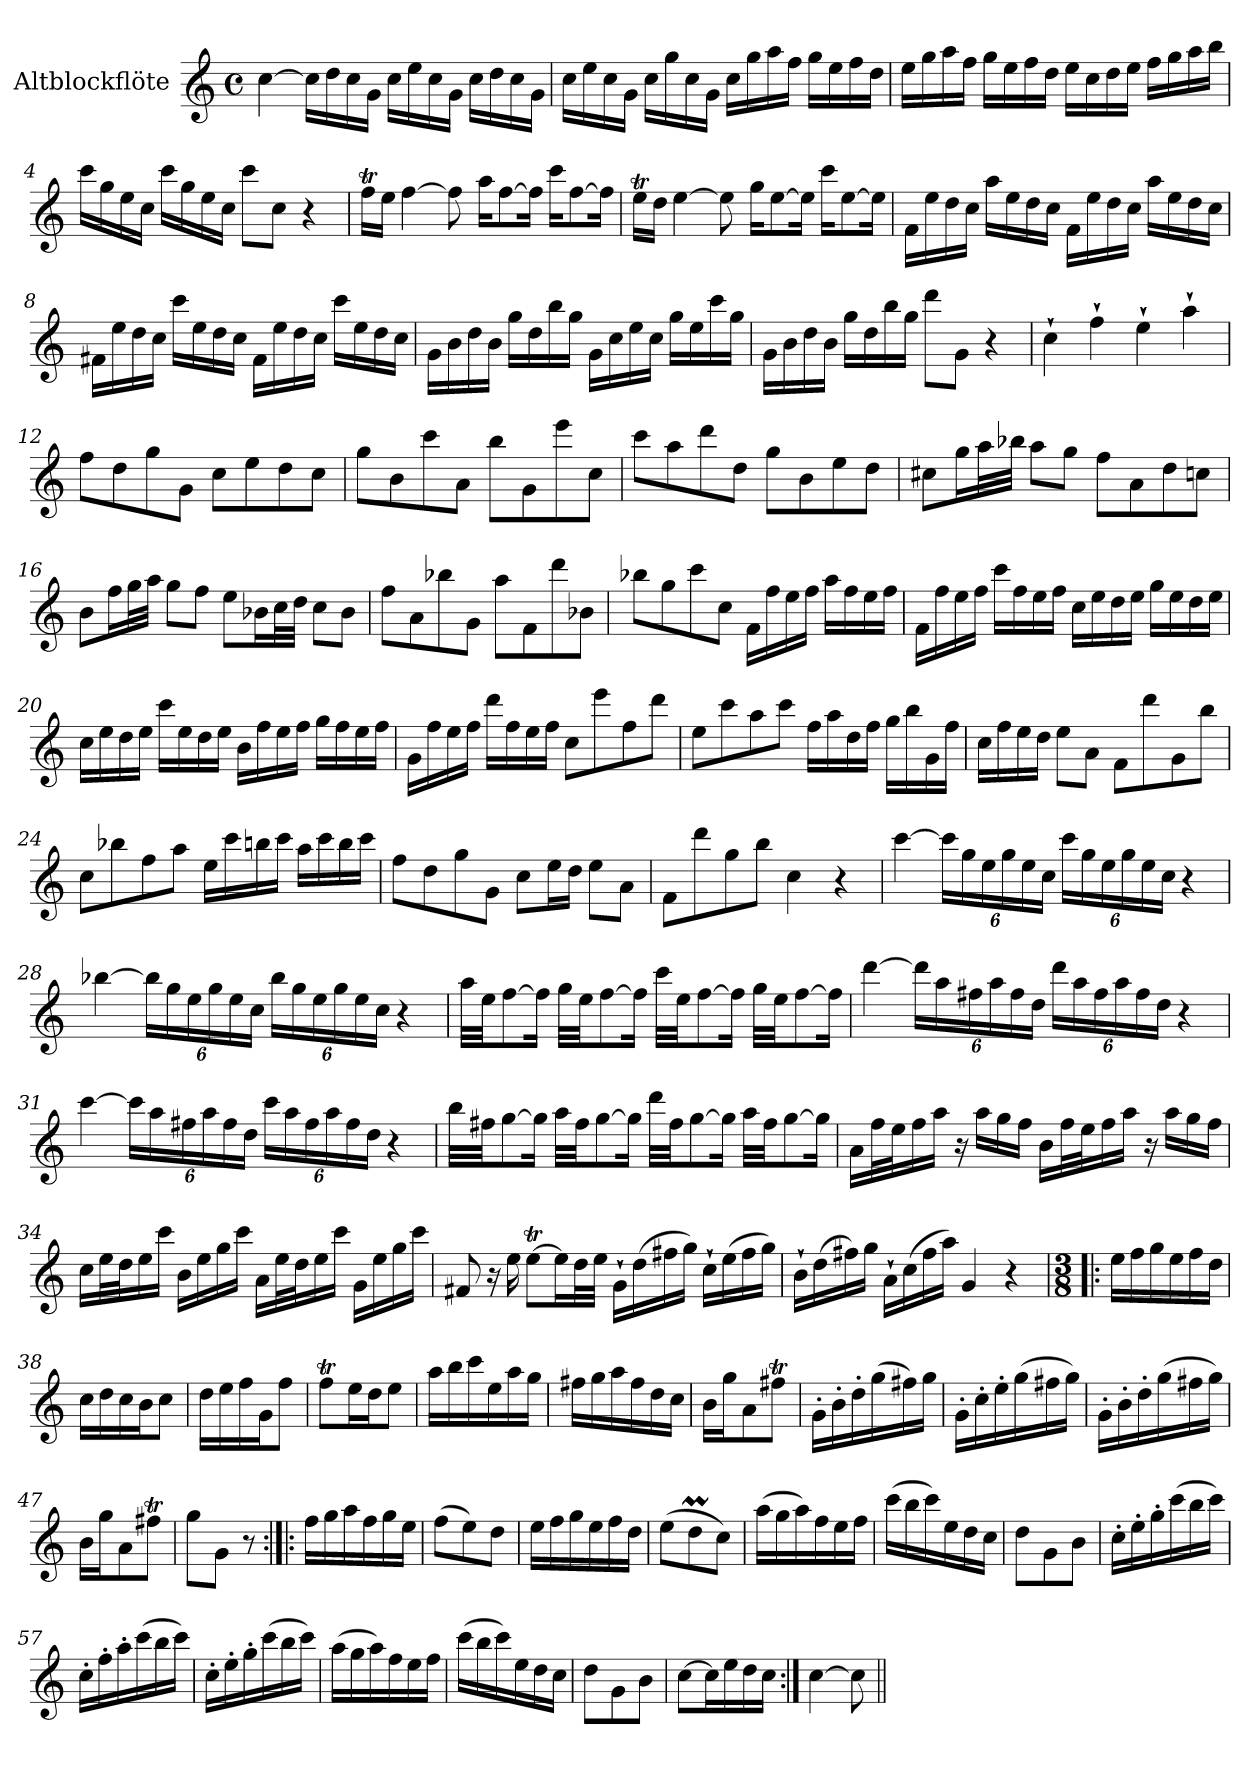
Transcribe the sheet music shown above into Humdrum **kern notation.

**kern
*part1
*staff1
*I"Altblockflöte
*I'A.bfl.
*clefG2
*k[]
*M4/4
*met(c)
*MM120
=1
[4cc\
16cc\LL]
16dd\
16cc\
16g\JJ
16cc\LL
16ee\
16cc\
16g\JJ
16cc\LL
16dd\
16cc\
16g\JJ
=2
16cc\LL
16ee\
16cc\
16g\JJ
16cc\LL
16gg\
16cc\
16g\JJ
16cc\LL
16gg\
16aa\
16ff\JJ
16gg\LL
16ee\
16ff\
16dd\JJ
!!LO:LB:g=z
=3
16ee\LL
16gg\
16aa\
16ff\JJ
16gg\LL
16ee\
16ff\
16dd\JJ
16ee\LL
16cc\
16dd\
16ee\JJ
16ff\LL
16gg\
16aa\
16bb\JJ
=4
16ccc\LL
16gg\
16ee\
16cc\JJ
16ccc\LL
16gg\
16ee\
16cc\JJ
8ccc\L
8cc\J
4r
=5
16ffT\LL
16ee\JJ
[4ff\
8ff\]
16aa\KL
[8ff\
16ff\Jk]
16ccc\KL
[8ff\
16ff\Jk]
!!LO:LB:g=z
=6
16eet\LL
16dd\JJ
[4ee\
8ee\]
16gg\KL
[8ee\
16ee\Jk]
16ccc\KL
[8ee\
16ee\Jk]
=7
16f\LL
16ee\
16dd\
16cc\JJ
16aa\LL
16ee\
16dd\
16cc\JJ
16f\LL
16ee\
16dd\
16cc\JJ
16aa\LL
16ee\
16dd\
16cc\JJ
!!LO:LB:g=z
=8
16f#X\LL
16ee\
16dd\
16cc\JJ
16ccc\LL
16ee\
16dd\
16cc\JJ
16f#\LL
16ee\
16dd\
16cc\JJ
16ccc\LL
16ee\
16dd\
16cc\JJ
=9
16g\LL
16b\
16dd\
16b\JJ
16gg\LL
16dd\
16bb\
16gg\JJ
16g\LL
16cc\
16ee\
16cc\JJ
16gg\LL
16ee\
16ccc\
16gg\JJ
!!LO:LB:g=z
=10
16g\LL
16b\
16dd\
16b\JJ
16gg\LL
16dd\
16bb\
16gg\JJ
8ddd\L
8g\J
4r
=11
4cc`\
4ff`\
4ee`\
4aa`\
=12
8ff\L
8dd\
8gg\
8g\J
8cc\L
8ee\
8dd\
8cc\J
=13
8gg\L
8b\
8ccc\
8a\J
8bb\L
8g\
8eee\
8cc\J
!!LO:LB:g=z
=14
8ccc\L
8aa\
8ddd\
8dd\J
8gg\L
8b\
8ee\
8dd\J
=15
8cc#X\L
16gg\L
32aa\L
32bb-X\JJJ
8aa\L
8gg\J
8ff\L
8a\
8dd\
8ccn\J
=16
8b\L
16ff\L
32gg\L
32aa\JJJ
8gg\L
8ff\J
8ee\L
16b-X\L
32cc\L
32dd\JJJ
8cc\L
8b-\J
!!LO:LB:g=z
=17
8ff\L
8a\
8bb-X\
8g\J
8aa\L
8f\
8ddd\
8b-X\J
=18
8bb-X\L
8gg\
8ccc\
8cc\J
16f\LL
16ff\
16ee\
16ff\JJ
16aa\LL
16ff\
16ee\
16ff\JJ
=19
16f\LL
16ff\
16ee\
16ff\JJ
16ccc\LL
16ff\
16ee\
16ff\JJ
16cc\LL
16ee\
16dd\
16ee\JJ
16gg\LL
16ee\
16dd\
16ee\JJ
!!LO:LB:g=z
=20
16cc\LL
16ee\
16dd\
16ee\JJ
16ccc\LL
16ee\
16dd\
16ee\JJ
16b\LL
16ff\
16ee\
16ff\JJ
16gg\LL
16ff\
16ee\
16ff\JJ
=21
16g\LL
16ff\
16ee\
16ff\JJ
16ddd\LL
16ff\
16ee\
16ff\JJ
8cc\L
8eee\
8ff\
8ddd\J
!!LO:LB:g=z
=22
8ee\L
8ccc\
8aa\
8ccc\J
16ff\LL
16aa\
16dd\
16ff\JJ
16gg\LL
16bb\
16g\
16ff\JJ
=23
16cc\LL
16ff\
16ee\
16dd\JJ
8ee\L
8a\J
8f\L
8ddd\
8g\
8bb\J
=24
8cc\L
8bb-X\
8ff\
8aa\J
16ee\LL
16ccc\
16bbn\
16ccc\JJ
16aa\LL
16ccc\
16bb\
16ccc\JJ
!!LO:PB:g=z
=25
8ff\L
8dd\
8gg\
8g\J
8cc\L
16ee\L
16dd\JJ
8ee\L
8a\J
=26
8f\L
8ddd\
8gg\
8bb\J
4cc\
4r
=27
*MM60
[4ccc\
*Xbrackettup
*MM120
24ccc\LL]
24gg\
24ee\
24gg\
24ee\
24cc\JJ
24ccc\LL
24gg\
24ee\
24gg\
24ee\
24cc\JJ
4r
!!LO:LB:g=z
=28
*MM60
[4bb-X\
*MM120
24bb-\LL]
24gg\
24ee\
24gg\
24ee\
24cc\JJ
24bb-\LL
24gg\
24ee\
24gg\
24ee\
24cc\JJ
4r
=29
*MM60
32aa\LLL
32ee\JJ
[8ff\
16ff\Jk]
32gg\LLL
32ee\JJ
[8ff\
16ff\Jk]
32ccc\LLL
32ee\JJ
[8ff\
16ff\Jk]
32gg\LLL
32ee\JJ
[8ff\
16ff\Jk]
!!LO:LB:g=z
=30
*MM60
[4ddd\
*MM120
24ddd\LL]
24aa\
24ff#X\
24aa\
24ff#\
24dd\JJ
24ddd\LL
24aa\
24ff#\
24aa\
24ff#\
24dd\JJ
4r
=31
*MM60
[4ccc\
*MM120
24ccc\LL]
24aa\
24ff#X\
24aa\
24ff#\
24dd\JJ
24ccc\LL
24aa\
24ff#\
24aa\
24ff#\
24dd\JJ
4r
!!LO:LB:g=z
=32
*MM60
32bb\LLL
32ff#X\JJ
[8gg\
16gg\Jk]
32aa\LLL
32ff#\JJ
[8gg\
16gg\Jk]
32ddd\LLL
32ff#\JJ
[8gg\
16gg\Jk]
32aa\LLL
32ff#\JJ
[8gg\
16gg\Jk]
=33
16a\LL
32ff\L
32ee\J
16ff\
16aa\JJ
16r
16aa\LL
16gg\
16ff\JJ
16b\LL
32ff\L
32ee\J
16ff\
16aa\JJ
16r
16aa\LL
16gg\
16ff\JJ
!!LO:LB:g=z
=34
16cc\LL
32ee\L
32dd\J
16ee\
16ccc\JJ
16b\LL
16ee\
16gg\
16ccc\JJ
16a\LL
32ee\L
32dd\J
16ee\
16ccc\JJ
16g\LL
16ee\
16gg\
16ccc\JJ
=35
8f#X/
16r
16ee\
[8eet\L
16ee\L]
32dd\L
32ee\JJJ
16g`\LL
(16dd\
16ff#X\
16gg\JJ)
16cc`\LL
(16ee\
16ff#\
16gg\JJ)
!!LO:LB:g=z
=36
16b`\LL
(16dd\
16ff#X\)
16gg\JJ
16a`\LL
(16cc\
16ff#\
16aa\JJ)
4g/
4r
=37!|:
*M3/8
*MM120
16ee\LL
16ff\
16gg\
16ee\
16ff\
16dd\JJ
=38
16cc\LL
16dd\
16cc\
16b\J
8cc\J
=39
16dd\LL
16ee\
16ff\
16g\J
8ff\J
=40
8ffT\L
16ee\L
16dd\J
8ee\J
!!LO:LB:g=z
=41
16aa\LL
16bb\
16ccc\
16ee\
16aa\
16gg\JJ
=42
16ff#X\LL
16gg\
16aa\
16ff#\
16dd\
16cc\JJ
=43
16b\LL
16gg\J
8a\
8ff#Xt\J
=44
16g'\LL
16b'\
16dd'\
(16gg\
16ff#X\)
16gg\JJ
=45
16g'\LL
16cc'\
16ee'\
(16gg\
16ff#X\
16gg\JJ)
!!LO:LB:g=z
=46
16g'\LL
16b'\
16dd'\
(16gg\
16ff#X\
16gg\JJ)
=47
16b\LL
16gg\J
8a\
8ff#Xt\J
=48
8gg\L
8g\J
8r
=49:|!|:
16ff\LL
16gg\
16aa\
16ff\
16gg\
16ee\JJ
=50
(8ff\L
8ee\)
8dd\J
=51
16ee\LL
16ff\
16gg\
16ee\
16ff\
16dd\JJ
!!LO:LB:g=z
=52
(8ee\L
8ddM\
8cc\J)
=53
(16aa\LL
16gg\
16aa\)
16ff\
16ee\
16ff\JJ
=54
(16ccc\LL
16bb\
16ccc\)
16ee\
16dd\
16cc\JJ
=55
8dd\L
8g\
8b\J
=56
16cc'\LL
16ee'\
16gg'\
(16ccc\
16bb\
16ccc\JJ)
=57
16cc'\LL
16ff'\
16aa'\
(16ccc\
16bb\
16ccc\JJ)
!!LO:LB:g=z
=58
16cc'\LL
16ee'\
16gg'\
(16ccc\
16bb\
16ccc\JJ)
=59
(16aa\LL
16gg\
16aa\)
16ff\
16ee\
16ff\JJ
=60
(16ccc\LL
16bb\
16ccc\)
16ee\
16dd\
16cc\JJ
=61
8dd\L
8g\
8b\J
=62
[8cc\L
16cc\L]
16ee\
16dd\
16cc\JJ
=63:|!
[4cc\
8cc\]
=||
*-
